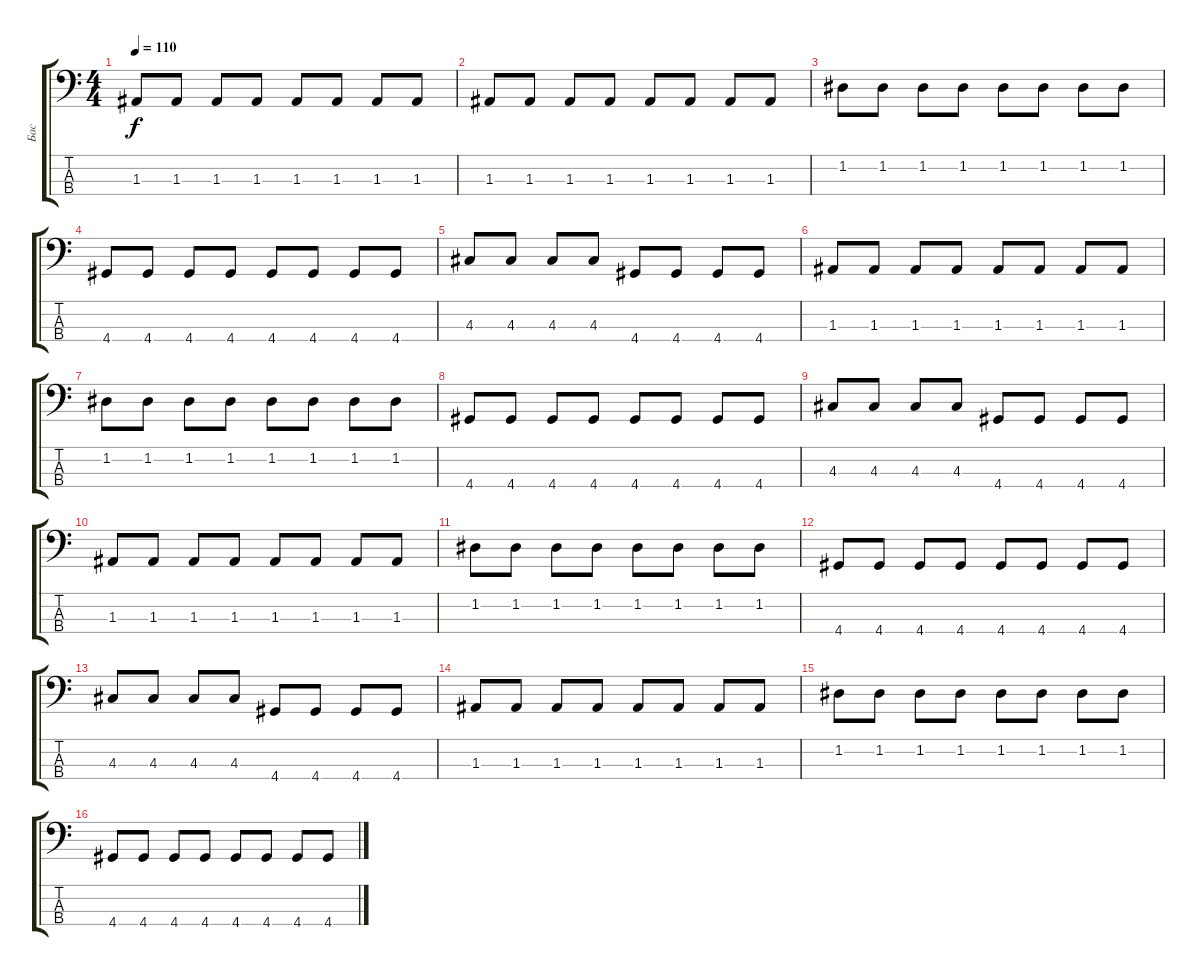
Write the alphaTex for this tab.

\track ("Бас" "Бас") {instrument electricbassfinger}
\staff {score tabs}
\tuning (G2 D2 A1 E1) {hide}
\ts (4 4)
\tempo 110
\clef f4
\ks c
1.3.8{dy f} 1.3.8 1.3.8 1.3.8 1.3.8 1.3.8 1.3.8 1.3.8 |
1.3.8 1.3.8 1.3.8 1.3.8 1.3.8 1.3.8 1.3.8 1.3.8 |
1.2.8 1.2.8 1.2.8 1.2.8 1.2.8 1.2.8 1.2.8 1.2.8 |
4.4.8 4.4.8 4.4.8 4.4.8 4.4.8 4.4.8 4.4.8 4.4.8 |
4.3.8 4.3.8 4.3.8 4.3.8 4.4.8 4.4.8 4.4.8 4.4.8 |
1.3.8 1.3.8 1.3.8 1.3.8 1.3.8 1.3.8 1.3.8 1.3.8 |
1.2.8 1.2.8 1.2.8 1.2.8 1.2.8 1.2.8 1.2.8 1.2.8 |
4.4.8 4.4.8 4.4.8 4.4.8 4.4.8 4.4.8 4.4.8 4.4.8 |
4.3.8 4.3.8 4.3.8 4.3.8 4.4.8 4.4.8 4.4.8 4.4.8 |
1.3.8 1.3.8 1.3.8 1.3.8 1.3.8 1.3.8 1.3.8 1.3.8 |
1.2.8 1.2.8 1.2.8 1.2.8 1.2.8 1.2.8 1.2.8 1.2.8 |
4.4.8 4.4.8 4.4.8 4.4.8 4.4.8 4.4.8 4.4.8 4.4.8 |
4.3.8 4.3.8 4.3.8 4.3.8 4.4.8 4.4.8 4.4.8 4.4.8 |
1.3.8 1.3.8 1.3.8 1.3.8 1.3.8 1.3.8 1.3.8 1.3.8 |
1.2.8 1.2.8 1.2.8 1.2.8 1.2.8 1.2.8 1.2.8 1.2.8 |
4.4.8 4.4.8 4.4.8 4.4.8 4.4.8 4.4.8 4.4.8 4.4.8
